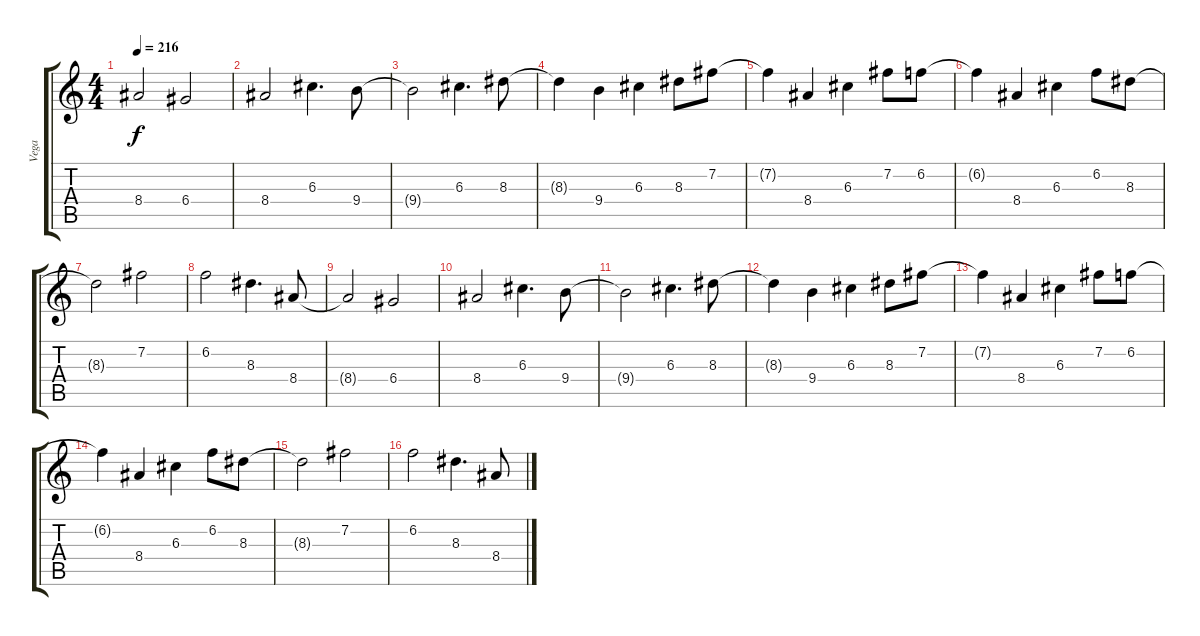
\track ("Vega" "Vega") {instrument overdrivenguitar}
\staff {score tabs}
\tuning (E4 B3 G3 D3 A2 E2) {hide}
\ts (4 4)
\tempo 216
\clef g2
\ks c
8.4{t}.2{dy f} 6.4.2 |
8.4.2 6.3.4{d} 9.4.8 |
9.4{t}.2 6.3.4{d} 8.3.8 |
8.3{t}.4 9.4.4 6.3.4 8.3.8 7.2.8 |
7.2{t}.4 8.4.4 6.3.4 7.2.8 6.2.8 |
6.2{t}.4 8.4.4 6.3.4 6.2.8 8.3.8 |
8.3{t}.2 7.2.2 |
6.2.2 8.3.4{d} 8.4.8 |
8.4{t}.2 6.4.2 |
8.4.2 6.3.4{d} 9.4.8 |
9.4{t}.2 6.3.4{d} 8.3.8 |
8.3{t}.4 9.4.4 6.3.4 8.3.8 7.2.8 |
7.2{t}.4 8.4.4 6.3.4 7.2.8 6.2.8 |
6.2{t}.4 8.4.4 6.3.4 6.2.8 8.3.8 |
8.3{t}.2 7.2.2 |
6.2.2 8.3.4{d} 8.4.8
